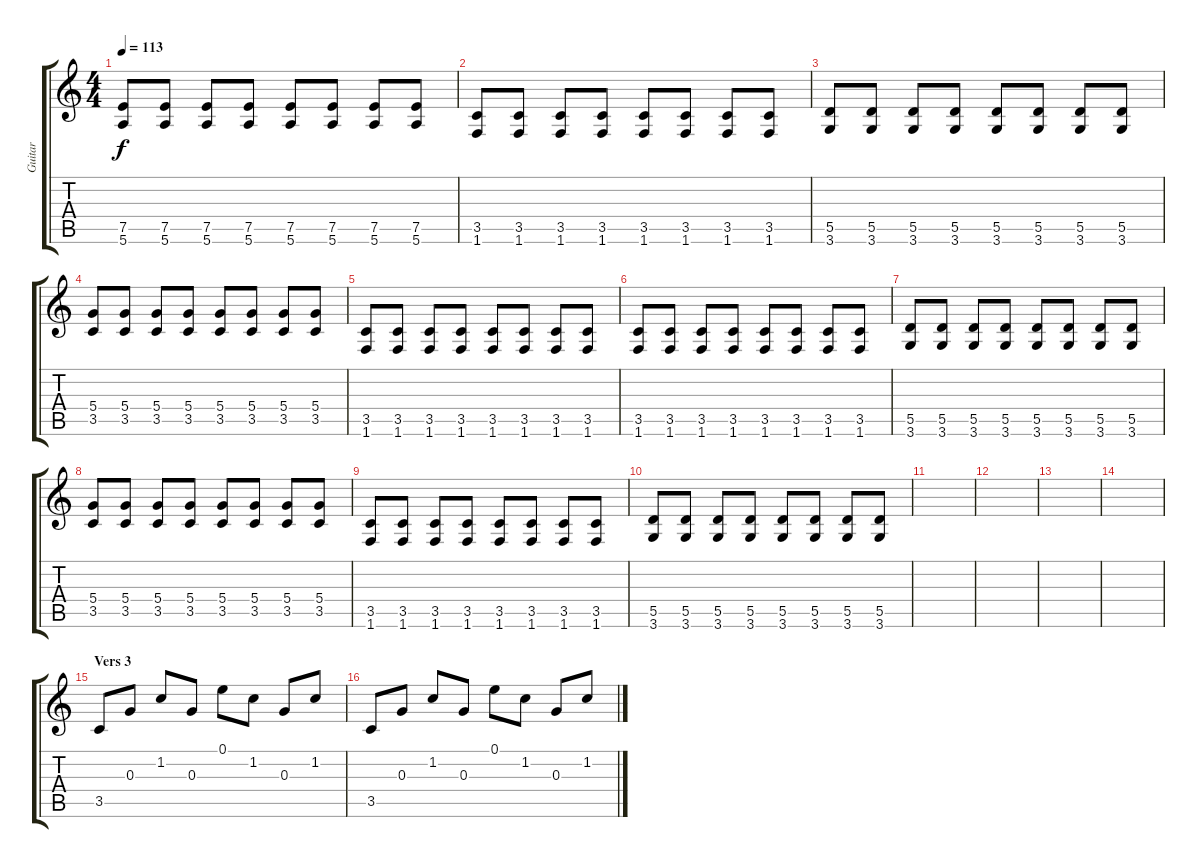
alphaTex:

\track ("Guitar" "Guitar") {instrument acousticguitarnylon}
\staff {score tabs}
\tuning (E4 B3 G3 D3 A2 E2) {hide}
\ts (4 4)
\tempo 113
\clef g2
\ks c
(7.5 5.6).8{dy f} (7.5 5.6).8 (7.5 5.6).8 (7.5 5.6).8 (7.5 5.6).8 (7.5 5.6).8 (7.5 5.6).8 (7.5 5.6).8 |
(3.5 1.6).8 (3.5 1.6).8 (3.5 1.6).8 (3.5 1.6).8 (3.5 1.6).8 (3.5 1.6).8 (3.5 1.6).8 (3.5 1.6).8 |
(5.5 3.6).8 (5.5 3.6).8 (5.5 3.6).8 (5.5 3.6).8 (5.5 3.6).8 (5.5 3.6).8 (5.5 3.6).8 (5.5 3.6).8 |
(5.4 3.5).8 (5.4 3.5).8 (5.4 3.5).8 (5.4 3.5).8 (5.4 3.5).8 (5.4 3.5).8 (5.4 3.5).8 (5.4 3.5).8 |
(3.5 1.6).8 (3.5 1.6).8 (3.5 1.6).8 (3.5 1.6).8 (3.5 1.6).8 (3.5 1.6).8 (3.5 1.6).8 (3.5 1.6).8 |
(3.5 1.6).8 (3.5 1.6).8 (3.5 1.6).8 (3.5 1.6).8 (3.5 1.6).8 (3.5 1.6).8 (3.5 1.6).8 (3.5 1.6).8 |
(5.5 3.6).8 (5.5 3.6).8 (5.5 3.6).8 (5.5 3.6).8 (5.5 3.6).8 (5.5 3.6).8 (5.5 3.6).8 (5.5 3.6).8 |
(5.4 3.5).8 (5.4 3.5).8 (5.4 3.5).8 (5.4 3.5).8 (5.4 3.5).8 (5.4 3.5).8 (5.4 3.5).8 (5.4 3.5).8 |
(3.5 1.6).8 (3.5 1.6).8 (3.5 1.6).8 (3.5 1.6).8 (3.5 1.6).8 (3.5 1.6).8 (3.5 1.6).8 (3.5 1.6).8 |
(5.5 3.6).8 (5.5 3.6).8 (5.5 3.6).8 (5.5 3.6).8 (5.5 3.6).8 (5.5 3.6).8 (5.5 3.6).8 (5.5 3.6).8 |
|
|
|
|
\section ("" "Vers 3")
3.5.8 0.3.8 1.2.8 0.3.8 0.1.8 1.2.8 0.3.8 1.2.8 |
3.5.8 0.3.8 1.2.8 0.3.8 0.1.8 1.2.8 0.3.8 1.2.8
